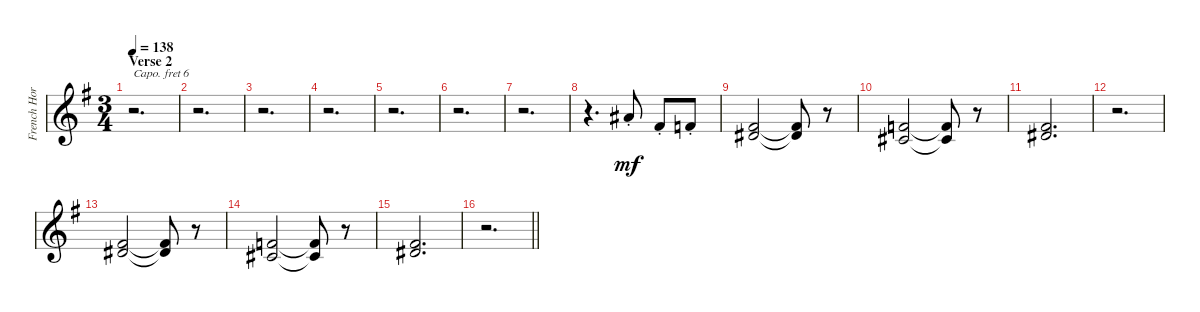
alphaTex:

\track ("French Horns in F" "French Hor") {instrument frenchhorn}
\staff {score}
\capo 6
\tuning (Eb4 Bb3 Gb3 Db3 Ab2 Eb2) {hide}
\ts (3 4)
\section ("" "Verse 2")
\tempo 138
\clef g2
\ks eminor
r.2{d dy f} |
r.2{d} |
r.2{d} |
r.2{d} |
r.2{d} |
r.2{d} |
r.2{d} |
r.4{d} 1.1{st}.8{dy mf} 2.2{st}.8 1.2{st}.8 |
(2.2 3.3).2 (2.2{t} 3.3{t}).8 r.8 |
(1.2 1.3).2 (1.2{t} 1.3{t}).8 r.8 |
(2.2 3.3).2{d} |
r.2{d} |
(2.2 3.3).2 (2.2{t} 3.3{t}).8 r.8 |
(1.2 1.3).2 (1.2{t} 1.3{t}).8 r.8 |
(2.2 3.3).2{d} |
\barLineRight lightlight
r.2{d}
